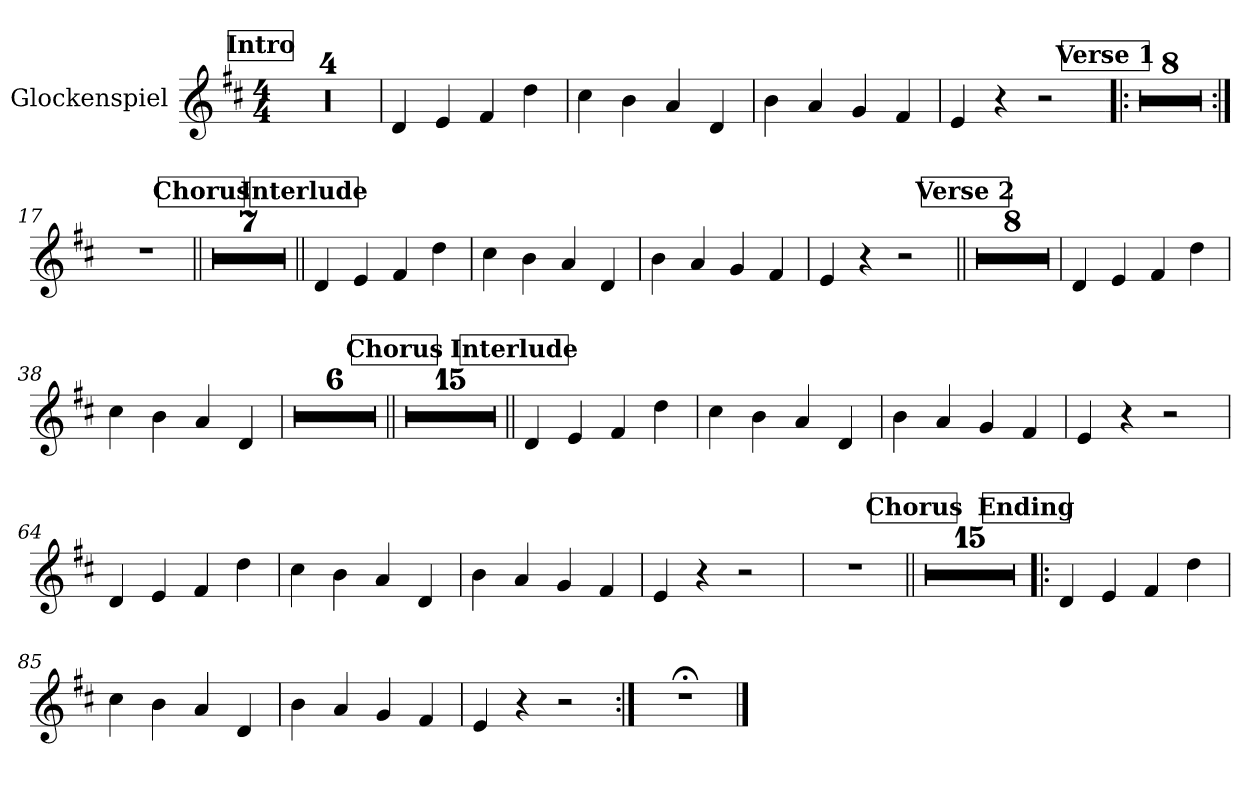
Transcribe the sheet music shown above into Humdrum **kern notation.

**kern
*part1
*staff1
*I"Glockenspiel
*I'Glock.
*clefG2
*ITrd-14c-24
*k[f#c#]
*M4/4
*MM112
!!LO:REH:place=s1:a:B:fs=14:t=Intro
=1
1r
=2
1r
=3
1r
=4
1r
=5
4ddd/
4eee/
4fff#/
4dddd\
=6
4cccc#\
4bbb\
4aaa/
4ddd/
=7
4bbb\
4aaa/
4ggg/
4fff#/
=8
4eee/
4r
2r
!!LO:REH:place=s1:a:B:fs=14:t=Verse 1
=9!|:
1r
=10
1r
=11
1r
!!LO:LB:g=z
=12
1r
=13
1r
=14
1r
=15
1r
=16
1r
=17:|!
1r
!!LO:REH:place=s1:a:B:fs=14:t=Chorus
=18||
1r
=19
1r
=20
1r
=21
1r
=22
1r
=23
1r
=24
1r
!!LO:REH:place=s1:a:B:fs=14:t=Interlude
=25||
4ddd/
4eee/
4fff#/
4dddd\
!!LO:LB:g=z
=26
4cccc#\
4bbb\
4aaa/
4ddd/
=27
4bbb\
4aaa/
4ggg/
4fff#/
=28
4eee/
4r
2r
!!LO:REH:place=s1:a:B:fs=14:t=Verse 2
=29||
1r
=30
1r
=31
1r
=32
1r
=33
1r
=34
1r
=35
1r
=36
1r
=37
4ddd/
4eee/
4fff#/
4dddd\
!!LO:LB:g=z
=38
4cccc#\
4bbb\
4aaa/
4ddd/
=39
1r
=40
1r
=41
1r
=42
1r
=43
1r
=44
1r
!!LO:REH:place=s1:a:B:fs=14:t=Chorus
=45||
1r
=46
1r
=47
1r
=48
1r
=49
1r
=50
1r
=51
1r
!!LO:LB:g=z
=52
1r
=53
1r
=54
1r
=55
1r
=56
1r
=57
1r
=58
1r
=59
1r
!!LO:REH:place=s1:a:B:fs=14:t=Interlude
=60||
4ddd/
4eee/
4fff#/
4dddd\
=61
4cccc#\
4bbb\
4aaa/
4ddd/
=62
4bbb\
4aaa/
4ggg/
4fff#/
=63
4eee/
4r
2r
!!LO:LB:g=z
=64
4ddd/
4eee/
4fff#/
4dddd\
=65
4cccc#\
4bbb\
4aaa/
4ddd/
=66
4bbb\
4aaa/
4ggg/
4fff#/
=67
4eee/
4r
2r
=68
1r
!!LO:REH:place=s1:a:B:fs=14:t=Chorus
=69||
1r
=70
1r
=71
1r
=72
1r
=73
1r
=74
1r
=75
1r
!!LO:LB:g=z
=76
1r
=77
1r
=78
1r
=79
1r
=80
1r
=81
1r
=82
1r
=83
1r
!!LO:REH:place=s1:a:B:fs=14:t=Ending
=84!|:
4ddd/
4eee/
4fff#/
4dddd\
=85
4cccc#\
4bbb\
4aaa/
4ddd/
=86
4bbb\
4aaa/
4ggg/
4fff#/
=87
4eee/
4r
2r
!!LO:LB:g=z
=88:|!
1r;<
==
*-
